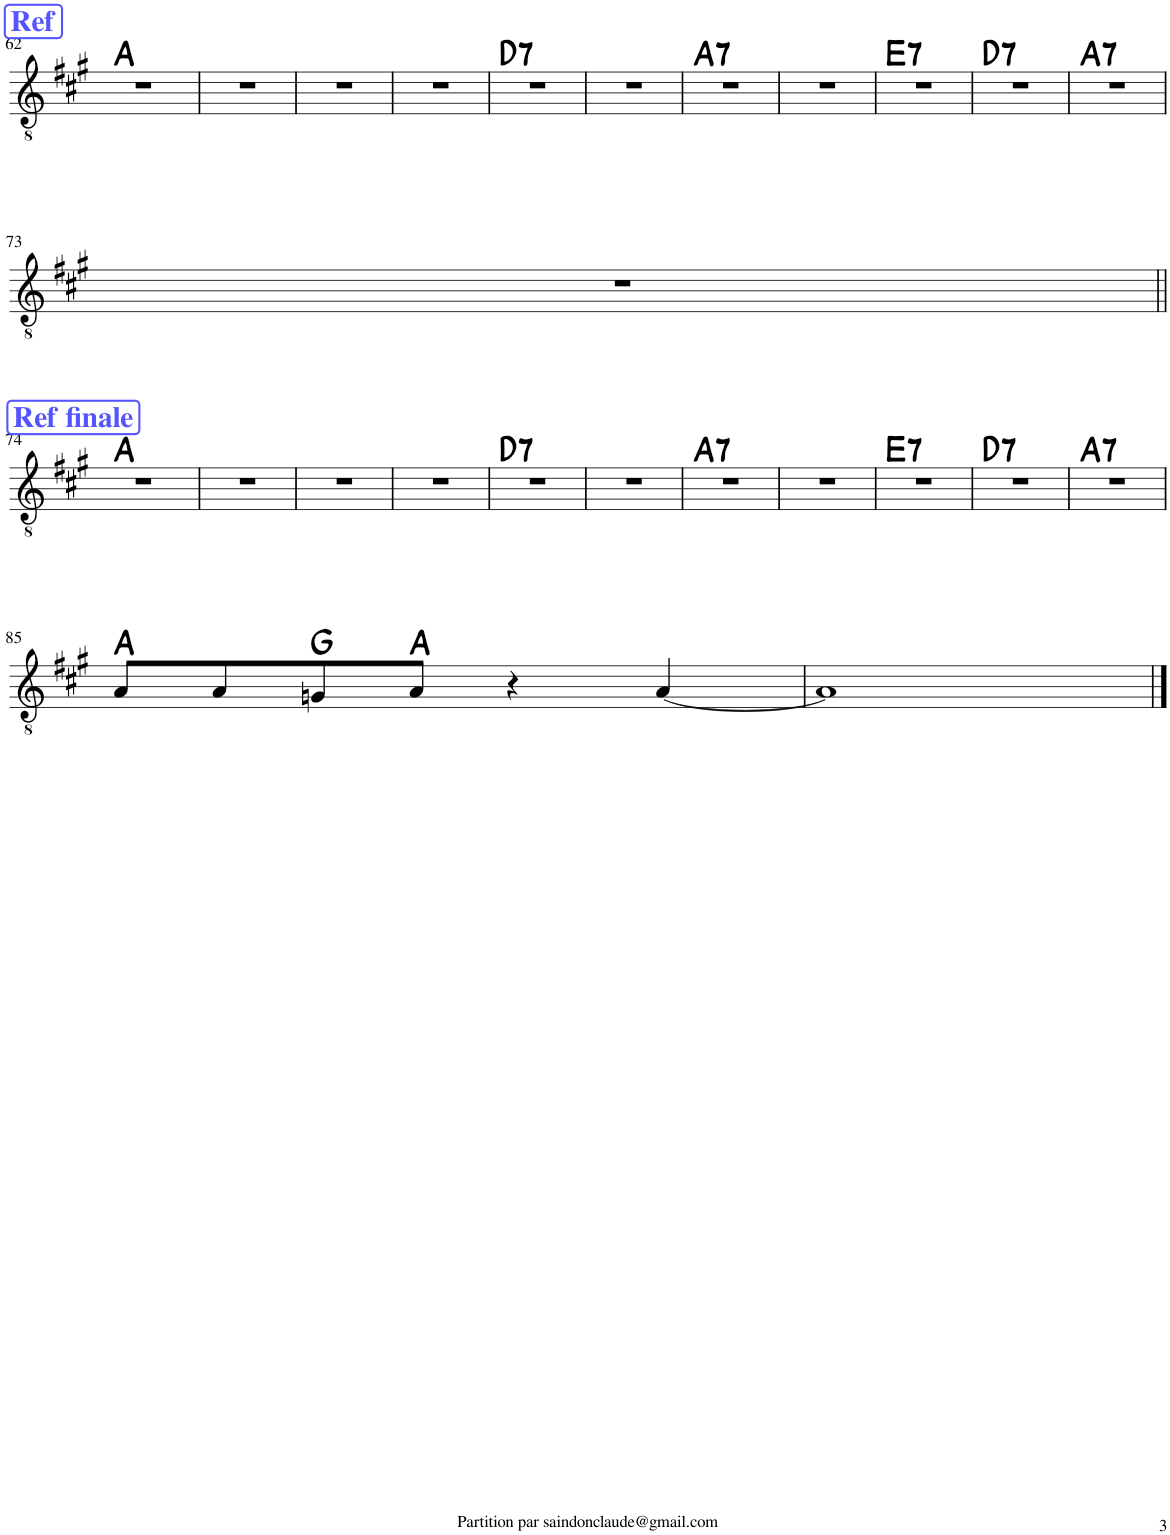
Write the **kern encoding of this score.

**kern	**harte
*part1	*part1
*staff1	*
*I"Classical Guitar	*
*I'Guit.	*
!!LO:PB:g=z
*clefGv2	*
*k[f#c#g#]	*
*M4/4	*
!!LO:REH:place=s1:a:B:cj:color=#5555FF:fs=14:t=Ref
=62	=62
1r	A:maj
=63	=63
1r	.
=64	=64
1r	.
=65	=65
1r	.
=66	=66
!	!LO:H:kt=7
1r	D:7
=67	=67
1r	.
=68	=68
!	!LO:H:kt=7
1r	A:7
=69	=69
1r	.
=70	=70
!	!LO:H:kt=7
1r	E:7
=71	=71
!	!LO:H:kt=7
1r	D:7
=72	=72
!	!LO:H:kt=7
1r	A:7
!!LO:LB:g=z
=73	=73
1r	.
!!LO:LB:g=z
!!LO:REH:place=s1:a:B:cj:color=#5555FF:fs=14:t=Ref finale
=74||	=74||
1r	A:maj
=75	=75
1r	.
=76	=76
1r	.
=77	=77
1r	.
=78	=78
!	!LO:H:kt=7
1r	D:7
=79	=79
1r	.
=80	=80
!	!LO:H:kt=7
1r	A:7
=81	=81
1r	.
=82	=82
!	!LO:H:kt=7
1r	E:7
=83	=83
!	!LO:H:kt=7
1r	D:7
=84	=84
!	!LO:H:kt=7
1r	A:7
!!LO:LB:g=z
=85	=85
8A/L	A:maj
8A/	.
8Gn/	G:maj
8A/J	A:maj
4r	.
[4A/	.
=86	=86
1A]	.
==	==
*-	*-
